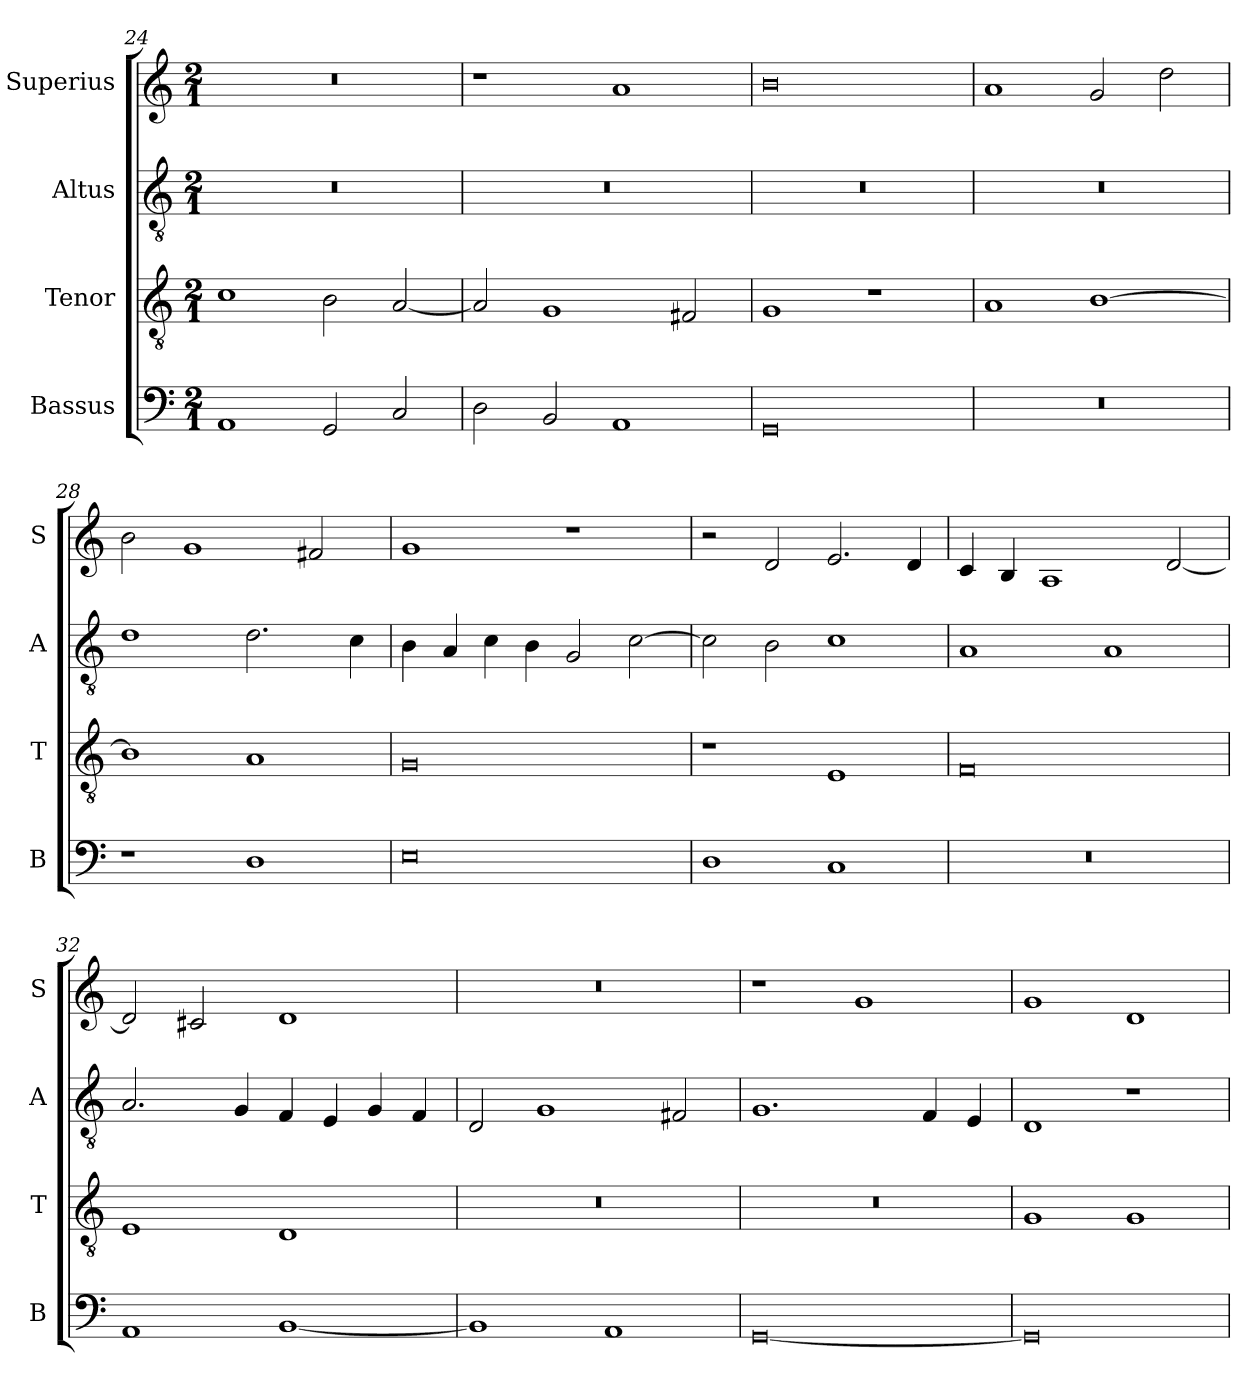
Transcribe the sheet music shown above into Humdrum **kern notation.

**kern	**kern	**kern	**kern
*part4	*part3	*part2	*part1
*staff4	*staff3	*staff2	*staff1
*I"Bassus	*I"Tenor	*I"Altus	*I"Superius
*I'B	*I'T	*I'A	*I'S
*clefF4	*clefGv2	*clefGv2	*clefG2
*k[]	*k[]	*k[]	*k[]
*C:	*C:	*C:	*C:
*M2/1	*M2/1	*M2/1	*M2/1
=24	=24	=24	=24
1AA	1c	0r	0r
2GG	2B	.	.
2C	[2A	.	.
=25	=25	=25	=25
2D	2A]	0r	1r
2BB	1G	.	.
1AA	.	.	1a
.	2F#X	.	.
=26	=26	=26	=26
0GG	1G	0r	0b
.	1r	.	.
=27	=27	=27	=27
0r	1A	0r	1a
.	[1B	.	2g
.	.	.	2dd
=28	=28	=28	=28
1r	1B]	1d	2b
.	.	.	1g
1D	1A	2.d	.
.	.	.	2f#X
.	.	4c	.
=29	=29	=29	=29
0E	0G	4B	1g
.	.	4A	.
.	.	4c	.
.	.	4B	.
.	.	2G	1r
.	.	[2c	.
=30	=30	=30	=30
1D	1r	2c]	2r
.	.	2B	2d
1C	1E	1c	2.e
.	.	.	4d
=31	=31	=31	=31
0r	0F	1A	4c
.	.	.	4B
.	.	.	1A
.	.	1A	.
.	.	.	[2d
=32	=32	=32	=32
1AA	1E	2.A	2d]
.	.	.	2c#X
.	.	4G	.
[1BB	1D	4F	1d
.	.	4E	.
.	.	4G	.
.	.	4F	.
=33	=33	=33	=33
1BB]	0r	2D	0r
.	.	1G	.
1AA	.	.	.
.	.	2F#X	.
=34	=34	=34	=34
[0GG	0r	1.G	1r
.	.	.	1g
.	.	4F	.
.	.	4E	.
=35	=35	=35	=35
0GG]	1G	1D	1g
.	1G	1r	1d
=	=	=	=
*-	*-	*-	*-
